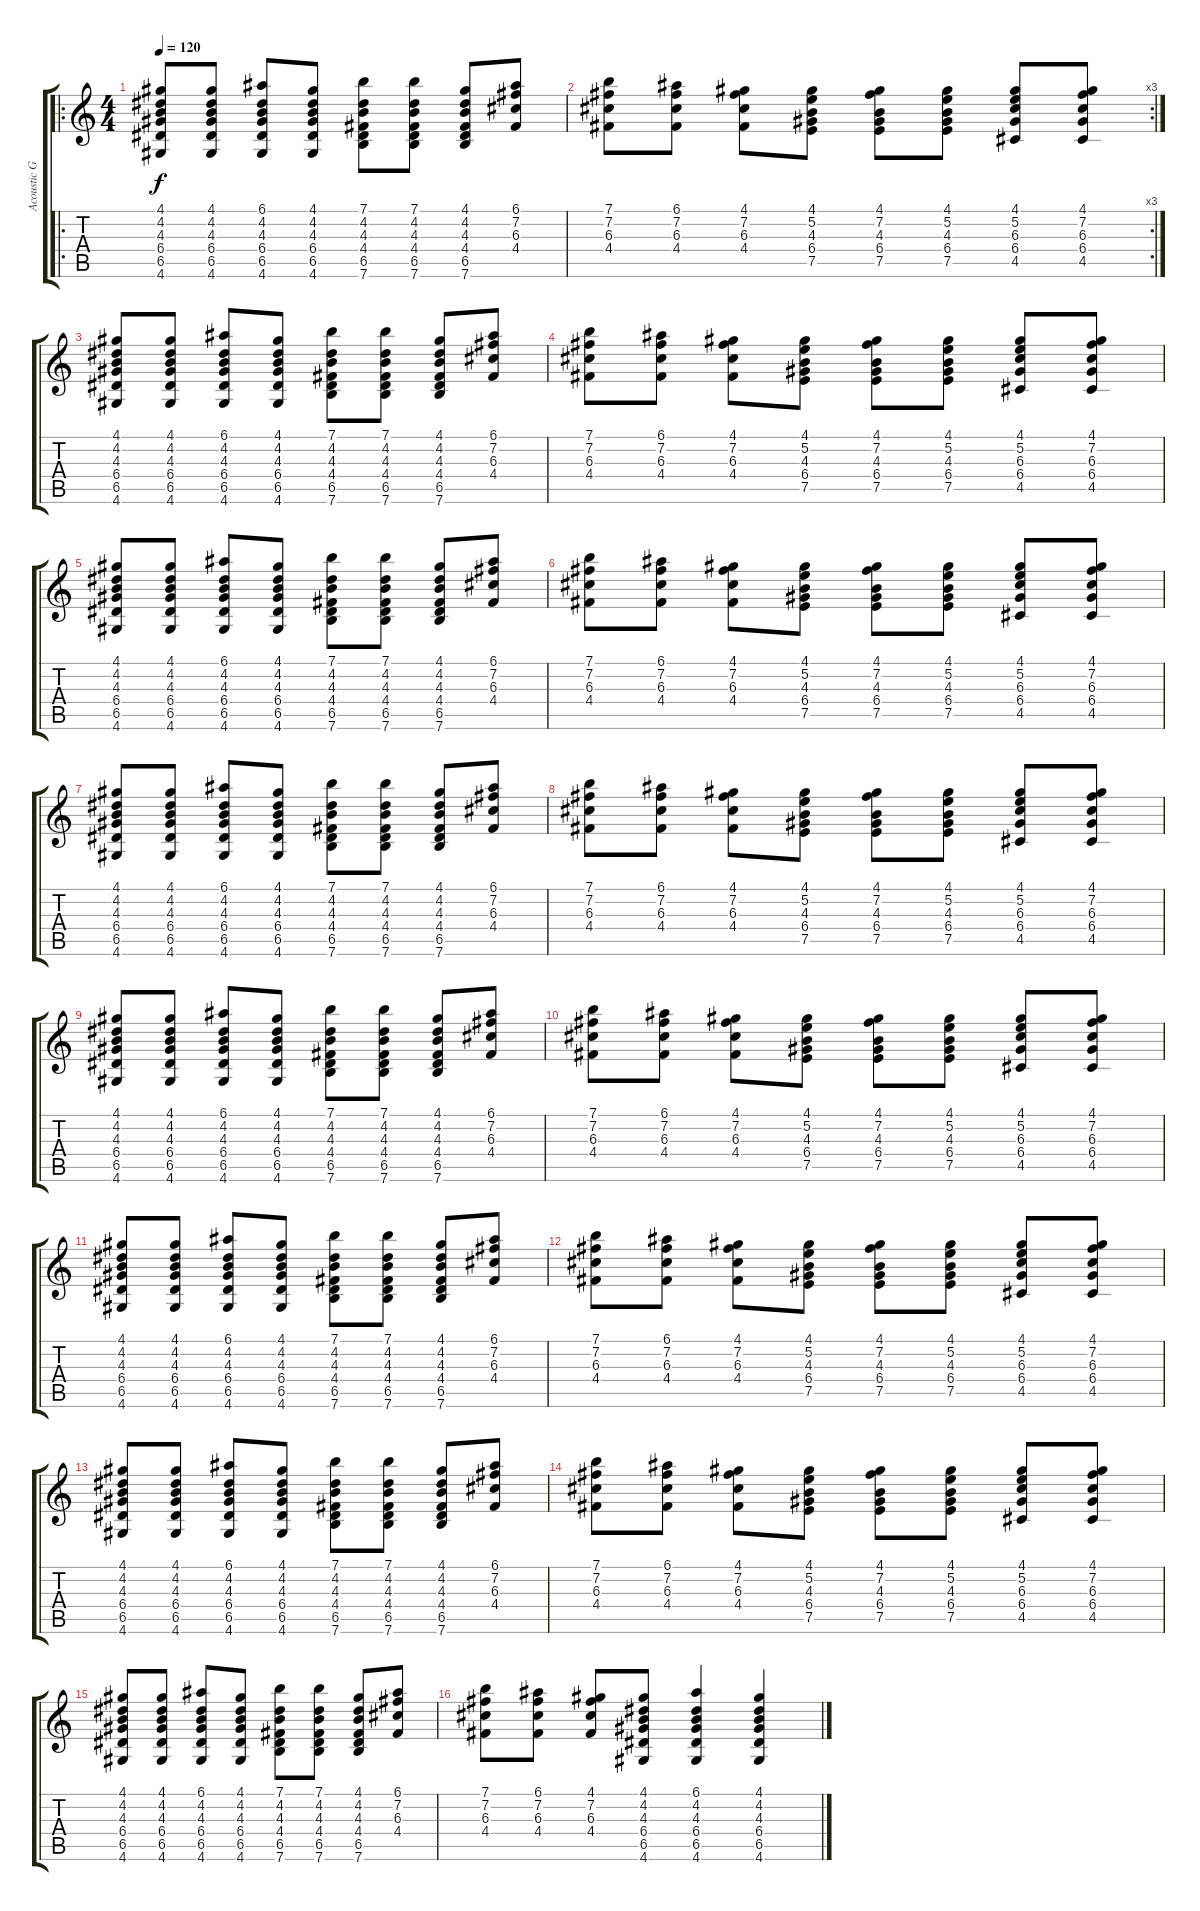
\track ("Acoustic Guitar" "Acoustic G") {instrument acousticguitarnylon}
\staff {score tabs}
\tuning (E4 B3 G3 D3 A2 E2) {hide}
\ro
\ts (4 4)
\tempo 120
\clef g2
\ks c
(4.1 4.2 4.3 6.4 6.5 4.6).8{dy f instrument acousticguitarnylon} (4.1 4.2 4.3 6.4 6.5 4.6).8 (6.1 4.2 4.3 6.4 6.5 4.6).8 (4.1 4.2 4.3 6.4 6.5 4.6).8 (7.1 4.2 4.3 4.4 6.5 7.6).8 (7.1 4.2 4.3 4.4 6.5 7.6).8 (4.1 4.2 4.3 4.4 6.5 7.6).8 (6.1 7.2 6.3 4.4).8 |
\rc 3
(7.1 7.2 6.3 4.4).8 (6.1 7.2 6.3 4.4).8 (4.1 7.2 6.3 4.4).8 (4.1 5.2 4.3 6.4 7.5).8 (4.1 7.2 4.3 6.4 7.5).8 (4.1 5.2 4.3 6.4 7.5).8 (4.1 5.2 6.3 6.4 4.5).8 (4.1 7.2 6.3 6.4 4.5).8 |
(4.1 4.2 4.3 6.4 6.5 4.6).8 (4.1 4.2 4.3 6.4 6.5 4.6).8 (6.1 4.2 4.3 6.4 6.5 4.6).8 (4.1 4.2 4.3 6.4 6.5 4.6).8 (7.1 4.2 4.3 4.4 6.5 7.6).8 (7.1 4.2 4.3 4.4 6.5 7.6).8 (4.1 4.2 4.3 4.4 6.5 7.6).8 (6.1 7.2 6.3 4.4).8 |
(7.1 7.2 6.3 4.4).8 (6.1 7.2 6.3 4.4).8 (4.1 7.2 6.3 4.4).8 (4.1 5.2 4.3 6.4 7.5).8 (4.1 7.2 4.3 6.4 7.5).8 (4.1 5.2 4.3 6.4 7.5).8 (4.1 5.2 6.3 6.4 4.5).8 (4.1 7.2 6.3 6.4 4.5).8 |
(4.1 4.2 4.3 6.4 6.5 4.6).8 (4.1 4.2 4.3 6.4 6.5 4.6).8 (6.1 4.2 4.3 6.4 6.5 4.6).8 (4.1 4.2 4.3 6.4 6.5 4.6).8 (7.1 4.2 4.3 4.4 6.5 7.6).8 (7.1 4.2 4.3 4.4 6.5 7.6).8 (4.1 4.2 4.3 4.4 6.5 7.6).8 (6.1 7.2 6.3 4.4).8 |
(7.1 7.2 6.3 4.4).8 (6.1 7.2 6.3 4.4).8 (4.1 7.2 6.3 4.4).8 (4.1 5.2 4.3 6.4 7.5).8 (4.1 7.2 4.3 6.4 7.5).8 (4.1 5.2 4.3 6.4 7.5).8 (4.1 5.2 6.3 6.4 4.5).8 (4.1 7.2 6.3 6.4 4.5).8 |
(4.1 4.2 4.3 6.4 6.5 4.6).8 (4.1 4.2 4.3 6.4 6.5 4.6).8 (6.1 4.2 4.3 6.4 6.5 4.6).8 (4.1 4.2 4.3 6.4 6.5 4.6).8 (7.1 4.2 4.3 4.4 6.5 7.6).8 (7.1 4.2 4.3 4.4 6.5 7.6).8 (4.1 4.2 4.3 4.4 6.5 7.6).8 (6.1 7.2 6.3 4.4).8 |
(7.1 7.2 6.3 4.4).8 (6.1 7.2 6.3 4.4).8 (4.1 7.2 6.3 4.4).8 (4.1 5.2 4.3 6.4 7.5).8 (4.1 7.2 4.3 6.4 7.5).8 (4.1 5.2 4.3 6.4 7.5).8 (4.1 5.2 6.3 6.4 4.5).8 (4.1 7.2 6.3 6.4 4.5).8 |
(4.1 4.2 4.3 6.4 6.5 4.6).8 (4.1 4.2 4.3 6.4 6.5 4.6).8 (6.1 4.2 4.3 6.4 6.5 4.6).8 (4.1 4.2 4.3 6.4 6.5 4.6).8 (7.1 4.2 4.3 4.4 6.5 7.6).8 (7.1 4.2 4.3 4.4 6.5 7.6).8 (4.1 4.2 4.3 4.4 6.5 7.6).8 (6.1 7.2 6.3 4.4).8 |
(7.1 7.2 6.3 4.4).8 (6.1 7.2 6.3 4.4).8 (4.1 7.2 6.3 4.4).8 (4.1 5.2 4.3 6.4 7.5).8 (4.1 7.2 4.3 6.4 7.5).8 (4.1 5.2 4.3 6.4 7.5).8 (4.1 5.2 6.3 6.4 4.5).8 (4.1 7.2 6.3 6.4 4.5).8 |
(4.1 4.2 4.3 6.4 6.5 4.6).8 (4.1 4.2 4.3 6.4 6.5 4.6).8 (6.1 4.2 4.3 6.4 6.5 4.6).8 (4.1 4.2 4.3 6.4 6.5 4.6).8 (7.1 4.2 4.3 4.4 6.5 7.6).8 (7.1 4.2 4.3 4.4 6.5 7.6).8 (4.1 4.2 4.3 4.4 6.5 7.6).8 (6.1 7.2 6.3 4.4).8 |
(7.1 7.2 6.3 4.4).8 (6.1 7.2 6.3 4.4).8 (4.1 7.2 6.3 4.4).8 (4.1 5.2 4.3 6.4 7.5).8 (4.1 7.2 4.3 6.4 7.5).8 (4.1 5.2 4.3 6.4 7.5).8 (4.1 5.2 6.3 6.4 4.5).8 (4.1 7.2 6.3 6.4 4.5).8 |
(4.1 4.2 4.3 6.4 6.5 4.6).8 (4.1 4.2 4.3 6.4 6.5 4.6).8 (6.1 4.2 4.3 6.4 6.5 4.6).8 (4.1 4.2 4.3 6.4 6.5 4.6).8 (7.1 4.2 4.3 4.4 6.5 7.6).8 (7.1 4.2 4.3 4.4 6.5 7.6).8 (4.1 4.2 4.3 4.4 6.5 7.6).8 (6.1 7.2 6.3 4.4).8 |
(7.1 7.2 6.3 4.4).8 (6.1 7.2 6.3 4.4).8 (4.1 7.2 6.3 4.4).8 (4.1 5.2 4.3 6.4 7.5).8 (4.1 7.2 4.3 6.4 7.5).8 (4.1 5.2 4.3 6.4 7.5).8 (4.1 5.2 6.3 6.4 4.5).8 (4.1 7.2 6.3 6.4 4.5).8 |
(4.1 4.2 4.3 6.4 6.5 4.6).8 (4.1 4.2 4.3 6.4 6.5 4.6).8 (6.1 4.2 4.3 6.4 6.5 4.6).8 (4.1 4.2 4.3 6.4 6.5 4.6).8 (7.1 4.2 4.3 4.4 6.5 7.6).8 (7.1 4.2 4.3 4.4 6.5 7.6).8 (4.1 4.2 4.3 4.4 6.5 7.6).8 (6.1 7.2 6.3 4.4).8 |
(7.1 7.2 6.3 4.4).8 (6.1 7.2 6.3 4.4).8 (4.1 7.2 6.3 4.4).8 (4.1 4.2 4.3 6.4 6.5 4.6).8 (6.1 4.2 4.3 6.4 6.5 4.6).4 (4.1 4.2 4.3 6.4 6.5 4.6).4
